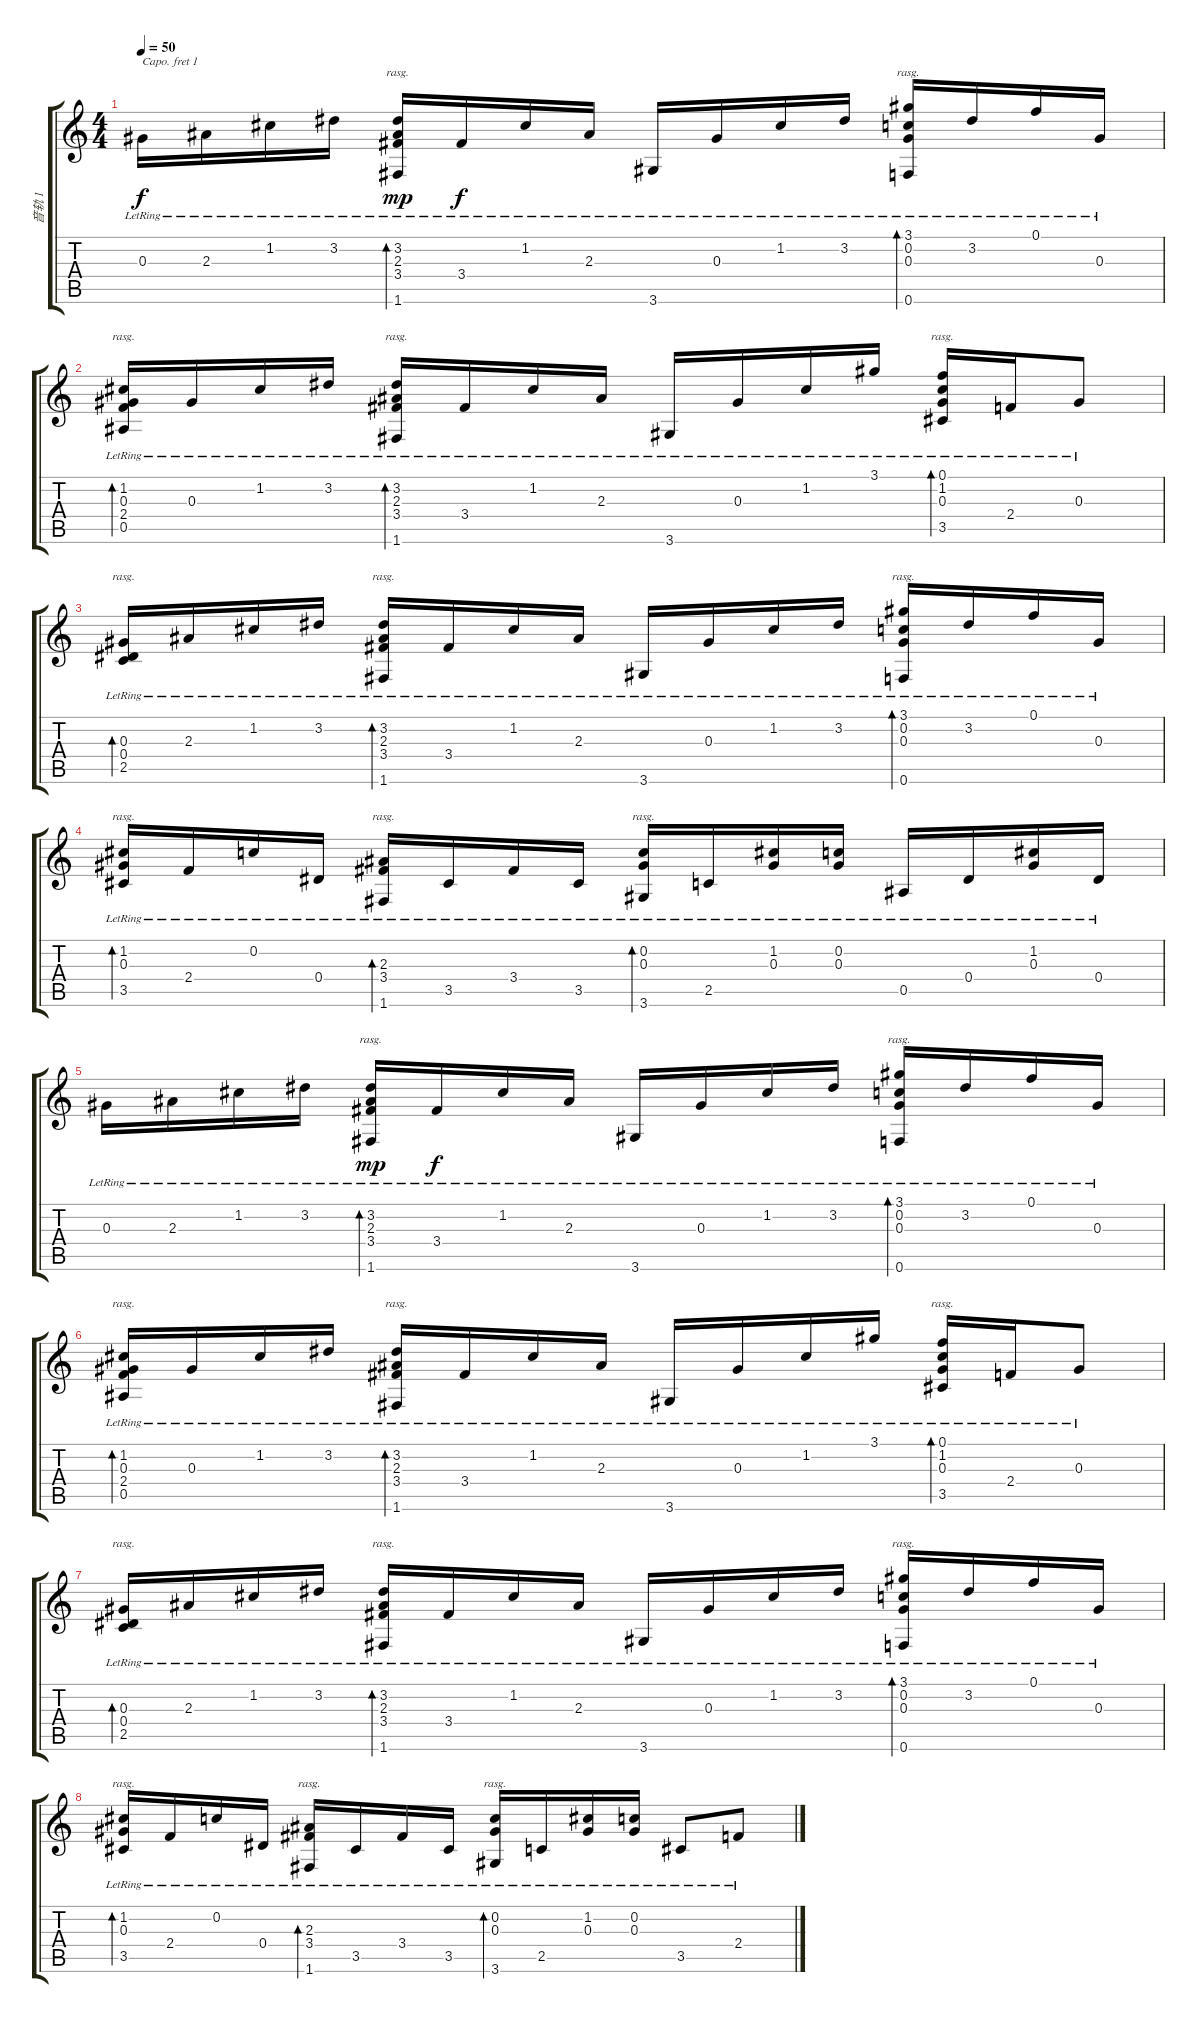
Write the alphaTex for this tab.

\track ("音轨 1" "音轨 1") {instrument acousticguitarnylon}
\staff {score tabs}
\capo 1
\tuning (E4 B3 G3 D3 A2 E2) {hide}
\ts (4 4)
\tempo 50
\clef g2
\ks c
0.3{lr}.16{dy f} 2.3{lr}.16 1.2{lr}.16 3.2{lr}.16 (3.2{lr} 2.3{lr} 3.4{lr} 1.6{lr}).16{bd 480 rasg ii dy mp} 3.4{lr}.16{dy f} 1.2{lr}.16 2.3{lr}.16 3.6{lr}.16 0.3{lr}.16 1.2{lr}.16 3.2{lr}.16 (3.1{lr} 0.2{lr} 0.3{lr} 0.6{lr}).16{bd 480 rasg ii} 3.2{lr}.16 0.1{lr}.16 0.3{lr}.16 |
(1.2{lr} 0.3{lr} 2.4{lr} 0.5{lr}).16{bd 480 rasg ii} 0.3{lr}.16 1.2{lr}.16 3.2{lr}.16 (3.2{lr} 2.3{lr} 3.4{lr} 1.6{lr}).16{bd 480 rasg ii} 3.4{lr}.16 1.2{lr}.16 2.3{lr}.16 3.6{lr}.16 0.3{lr}.16 1.2{lr}.16 3.1{lr}.16 (0.1{lr} 1.2{lr} 0.3{lr} 3.5{lr}).16{bd 480 rasg ii} 2.4{lr}.16 0.3{lr}.8 |
(0.3{lr} 0.4{lr} 2.5).16{bd 480 rasg ii} 2.3{lr}.16 1.2{lr}.16 3.2{lr}.16 (3.2{lr} 2.3{lr} 3.4{lr} 1.6{lr}).16{bd 480 rasg ii} 3.4{lr}.16 1.2{lr}.16 2.3{lr}.16 3.6{lr}.16 0.3{lr}.16 1.2{lr}.16 3.2{lr}.16 (3.1{lr} 0.2{lr} 0.3{lr} 0.6{lr}).16{bd 480 rasg ii} 3.2{lr}.16 0.1{lr}.16 0.3{lr}.16 |
(1.2{lr} 0.3{lr} 3.5{lr}).16{bd 480 rasg ii} 2.4{lr}.16 0.2{lr}.16 0.4{lr}.16 (2.3{lr} 3.4{lr} 1.6{lr}).16{bd 480 rasg ii} 3.5{lr}.16 3.4{lr}.16 3.5{lr}.16 (0.2{lr} 0.3{lr} 3.6{lr}).16{bd 480 rasg ii} 2.5{lr}.16 (1.2{lr} 0.3{lr}).16 (0.2{lr} 0.3{lr}).16 0.5{lr}.16 0.4{lr}.16 (1.2{lr} 0.3{lr}).16 0.4{lr}.16 |
0.3{lr}.16 2.3{lr}.16 1.2{lr}.16 3.2{lr}.16 (3.2{lr} 2.3{lr} 3.4{lr} 1.6{lr}).16{bd 480 rasg ii dy mp} 3.4{lr}.16{dy f} 1.2{lr}.16 2.3{lr}.16 3.6{lr}.16 0.3{lr}.16 1.2{lr}.16 3.2{lr}.16 (3.1{lr} 0.2{lr} 0.3{lr} 0.6{lr}).16{bd 480 rasg ii} 3.2{lr}.16 0.1{lr}.16 0.3{lr}.16 |
(1.2{lr} 0.3{lr} 2.4{lr} 0.5{lr}).16{bd 480 rasg ii} 0.3{lr}.16 1.2{lr}.16 3.2{lr}.16 (3.2{lr} 2.3{lr} 3.4{lr} 1.6{lr}).16{bd 480 rasg ii} 3.4{lr}.16 1.2{lr}.16 2.3{lr}.16 3.6{lr}.16 0.3{lr}.16 1.2{lr}.16 3.1{lr}.16 (0.1{lr} 1.2{lr} 0.3{lr} 3.5{lr}).16{bd 480 rasg ii} 2.4{lr}.16 0.3{lr}.8 |
(0.3{lr} 0.4{lr} 2.5).16{bd 480 rasg ii} 2.3{lr}.16 1.2{lr}.16 3.2{lr}.16 (3.2{lr} 2.3{lr} 3.4{lr} 1.6{lr}).16{bd 480 rasg ii} 3.4{lr}.16 1.2{lr}.16 2.3{lr}.16 3.6{lr}.16 0.3{lr}.16 1.2{lr}.16 3.2{lr}.16 (3.1{lr} 0.2{lr} 0.3{lr} 0.6{lr}).16{bd 480 rasg ii} 3.2{lr}.16 0.1{lr}.16 0.3{lr}.16 |
(1.2{lr} 0.3{lr} 3.5{lr}).16{bd 480 rasg ii} 2.4{lr}.16 0.2{lr}.16 0.4{lr}.16 (2.3{lr} 3.4{lr} 1.6{lr}).16{bd 480 rasg ii} 3.5{lr}.16 3.4{lr}.16 3.5{lr}.16 (0.2{lr} 0.3{lr} 3.6{lr}).16{bd 480 rasg ii} 2.5{lr}.16 (1.2{lr} 0.3{lr}).16 (0.2{lr} 0.3{lr}).16 3.5{lr}.8 2.4{lr}.8
